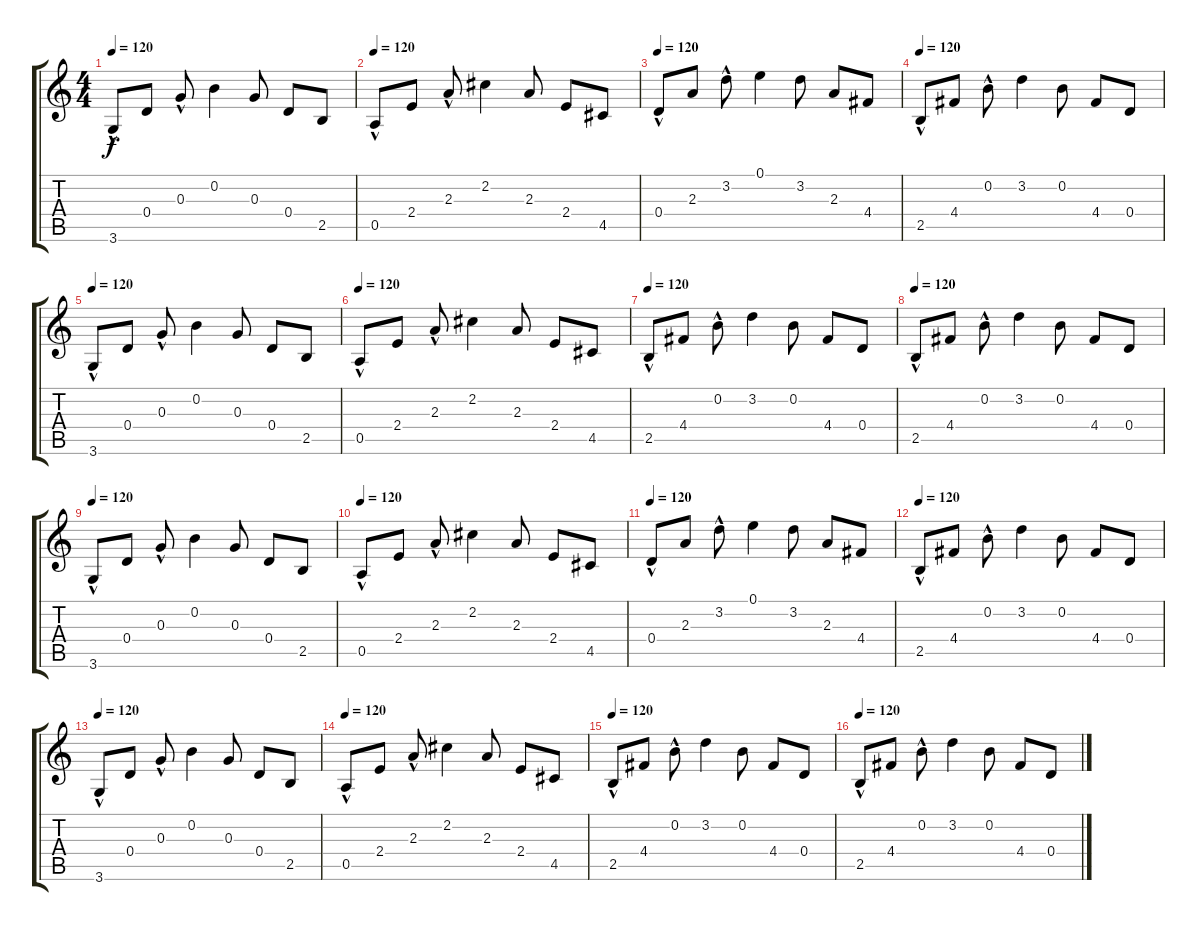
\track "" {instrument acousticguitarsteel}
\staff {score tabs}
\tuning (E4 B3 G3 D3 A2 E2) {hide}
\ts (4 4)
\tempo 120
\clef g2
\ks c
3.6{hac}.8{dy f} 0.4.8 0.3{hac}.8 0.2.4 0.3.8 0.4.8 2.5.8 |
\tempo 120
0.5{hac}.8 2.4.8 2.3{hac}.8 2.2.4 2.3.8 2.4.8 4.5.8 |
\tempo 120
0.4{hac}.8 2.3.8 3.2{hac}.8 0.1.4 3.2.8 2.3.8 4.4.8 |
\tempo 120
2.5{hac}.8 4.4.8 0.2{hac}.8 3.2.4 0.2.8 4.4.8 0.4.8 |
\tempo 120
3.6{hac}.8 0.4.8 0.3{hac}.8 0.2.4 0.3.8 0.4.8 2.5.8 |
\tempo 120
0.5{hac}.8 2.4.8 2.3{hac}.8 2.2.4 2.3.8 2.4.8 4.5.8 |
\tempo 120
2.5{hac}.8 4.4.8 0.2{hac}.8 3.2.4 0.2.8 4.4.8 0.4.8 |
\tempo 120
2.5{hac}.8 4.4.8 0.2{hac}.8 3.2.4 0.2.8 4.4.8 0.4.8 |
\tempo 120
3.6{hac}.8 0.4.8 0.3{hac}.8 0.2.4 0.3.8 0.4.8 2.5.8 |
\tempo 120
0.5{hac}.8 2.4.8 2.3{hac}.8 2.2.4 2.3.8 2.4.8 4.5.8 |
\tempo 120
0.4{hac}.8 2.3.8 3.2{hac}.8 0.1.4 3.2.8 2.3.8 4.4.8 |
\tempo 120
2.5{hac}.8 4.4.8 0.2{hac}.8 3.2.4 0.2.8 4.4.8 0.4.8 |
\tempo 120
3.6{hac}.8 0.4.8 0.3{hac}.8 0.2.4 0.3.8 0.4.8 2.5.8 |
\tempo 120
0.5{hac}.8 2.4.8 2.3{hac}.8 2.2.4 2.3.8 2.4.8 4.5.8 |
\tempo 120
2.5{hac}.8 4.4.8 0.2{hac}.8 3.2.4 0.2.8 4.4.8 0.4.8 |
\tempo 120
2.5{hac}.8 4.4.8 0.2{hac}.8 3.2.4 0.2.8 4.4.8 0.4.8
